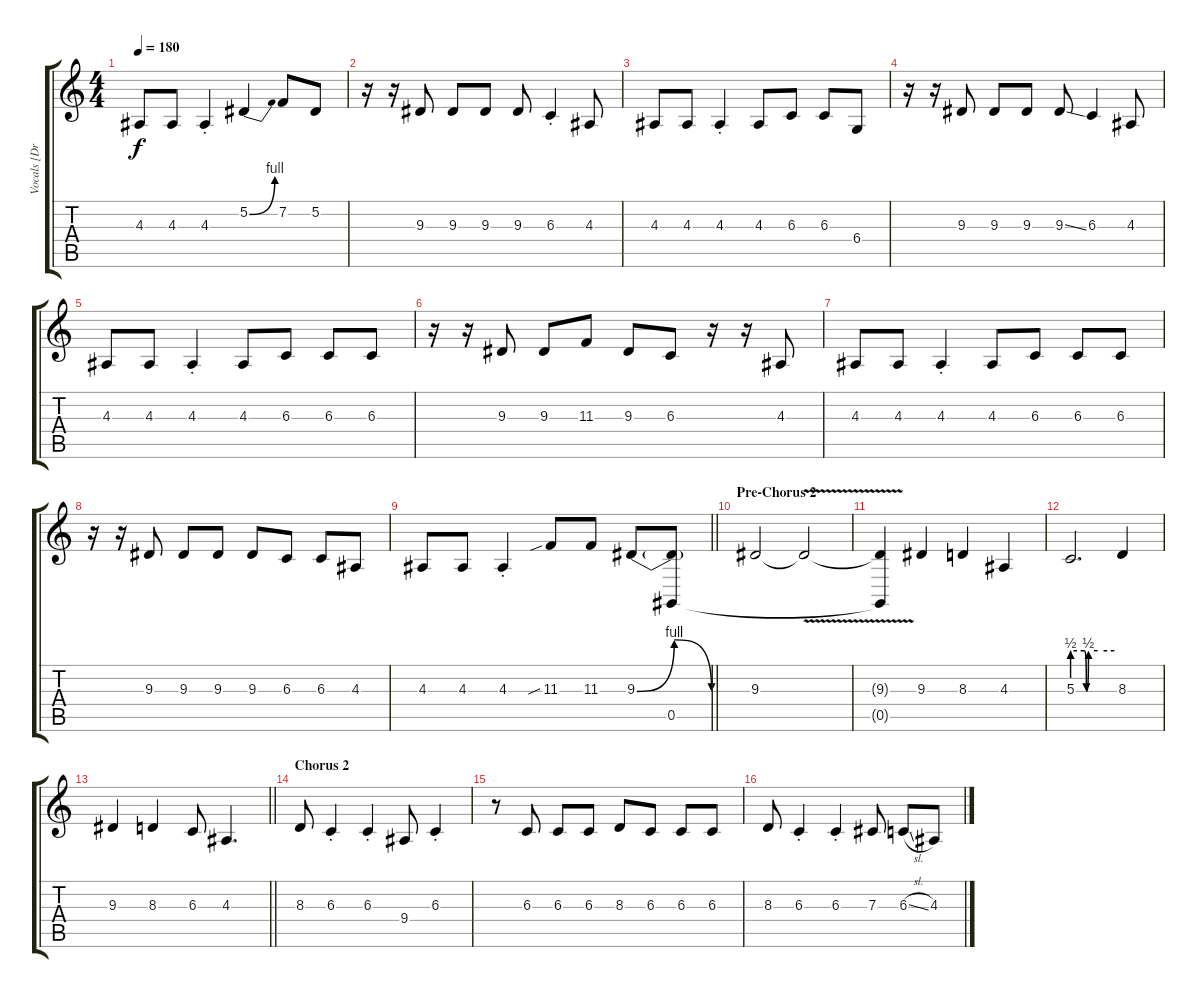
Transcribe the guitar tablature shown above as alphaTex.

\track ("Vocals [Draiman]" "Vocals [Dr") {instrument clarinet}
\staff {score tabs}
\tuning (Eb4 Bb3 Gb3 Db3 Ab2 Db2) {hide}
\ts (4 4)
\tempo 180
\clef g2
\ks c
4.3.8{dy f} 4.3.8 4.3{st}.4 5.2{be (bend 0 0 60 4)}.4 7.2.8 5.2.8 |
r.16 r.16 9.3.8 9.3.8 9.3.8 9.3.8 6.3{st}.4 4.3.8 |
4.3.8 4.3.8 4.3{st}.4 4.3.8 6.3.8 6.3.8 6.4.8 |
r.16 r.16 9.3.8 9.3.8 9.3.8 9.3{ss}.8 6.3.4 4.3.8 |
4.3.8 4.3.8 4.3{st}.4 4.3.8 6.3.8 6.3.8 6.3.8 |
r.16 r.16 9.3.8 9.3.8 11.3.8 9.3.8 6.3.8 r.16 r.16 4.3.8 |
4.3.8 4.3.8 4.3{st}.4 4.3.8 6.3.8 6.3.8 6.3.8 |
r.16 r.16 9.3.8 9.3.8 9.3.8 9.3.8 6.3.8 6.3.8 4.3.8 |
\barLineRight lightlight
4.3.8 4.3.8 4.3{st}.4 11.3{sib}.8 11.3.8 9.3{be (bendrelease 0 0 15 4 23 4 60 0)}.8 (9.3{t} 0.5).8 |
\section ("" "Pre-Chorus 2")
9.3.2 9.3{v t}.2 |
(9.3{t} 0.5{t}).4 9.3.4 8.3.4 4.3.4 |
5.3{be (custom 0 2 17 2 20 0 23 2 36 2 60 2)}.2{d} 8.3.4 |
\barLineRight lightlight
9.3.4 8.3.4 6.3.8 4.3.4{d} |
\section ("" "Chorus 2")
8.3.8 6.3{st}.4 6.3{st}.4 9.4.8 6.3{st}.4 |
r.8 6.3.8 6.3.8 6.3.8 8.3.8 6.3.8 6.3.8 6.3.8 |
8.3.8 6.3{st}.4 6.3{st}.4 7.3.8 6.3{sl}.8 4.3.8
